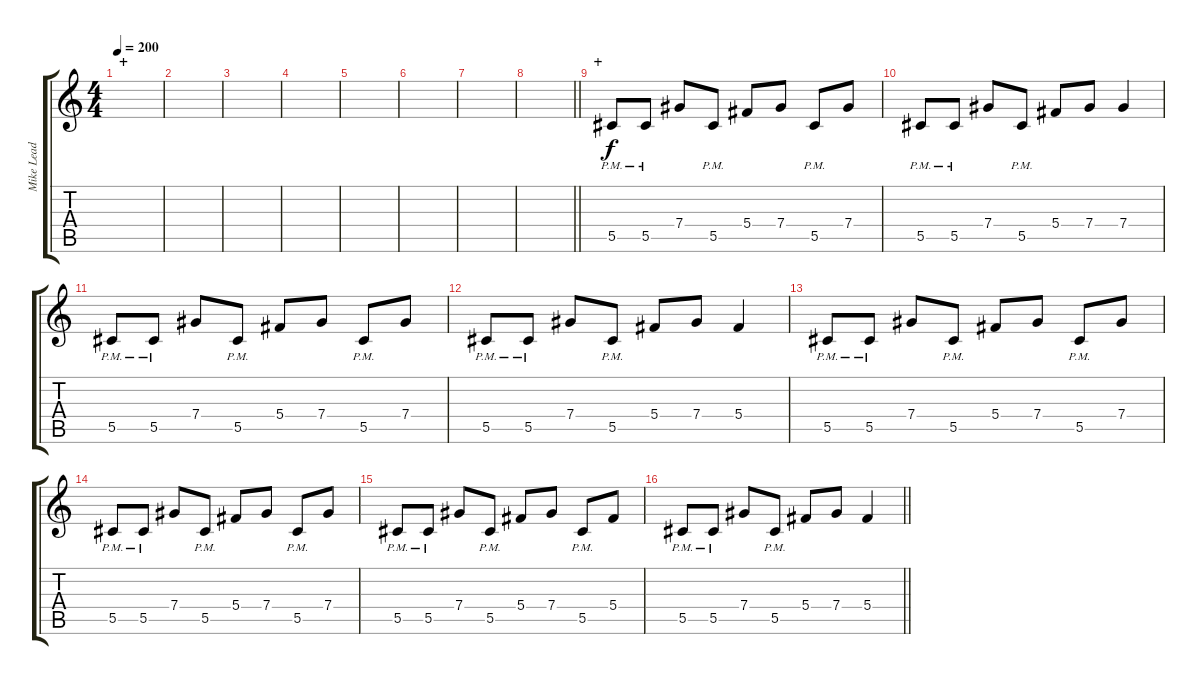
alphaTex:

\track ("Mike Lead" "Mike Lead") {instrument distortionguitar}
\staff {score tabs}
\tuning (Eb4 Bb3 Gb3 Db3 Ab2 Db2) {hide}
\ts (4 4)
\section ("" "+")
\tempo 200
\clef g2
\ks c
|
|
|
|
|
|
|
\barLineRight lightlight
|
\section ("" "+")
5.5{pm}.8 5.5{pm}.8 7.4.8 5.5{pm}.8 5.4.8 7.4.8 5.5{pm}.8 7.4.8 |
5.5{pm}.8 5.5{pm}.8 7.4.8 5.5{pm}.8 5.4.8 7.4.8 7.4.4 |
5.5{pm}.8 5.5{pm}.8 7.4.8 5.5{pm}.8 5.4.8 7.4.8 5.5{pm}.8 7.4.8 |
5.5{pm}.8 5.5{pm}.8 7.4.8 5.5{pm}.8 5.4.8 7.4.8 5.4.4 |
5.5{pm}.8 5.5{pm}.8 7.4.8 5.5{pm}.8 5.4.8 7.4.8 5.5{pm}.8 7.4.8 |
5.5{pm}.8 5.5{pm}.8 7.4.8 5.5{pm}.8 5.4.8 7.4.8 5.5{pm}.8 7.4.8 |
5.5{pm}.8 5.5{pm}.8 7.4.8 5.5{pm}.8 5.4.8 7.4.8 5.5{pm}.8 5.4.8 |
\barLineRight lightlight
5.5{pm}.8 5.5{pm}.8 7.4.8 5.5{pm}.8 5.4.8 7.4.8 5.4.4
